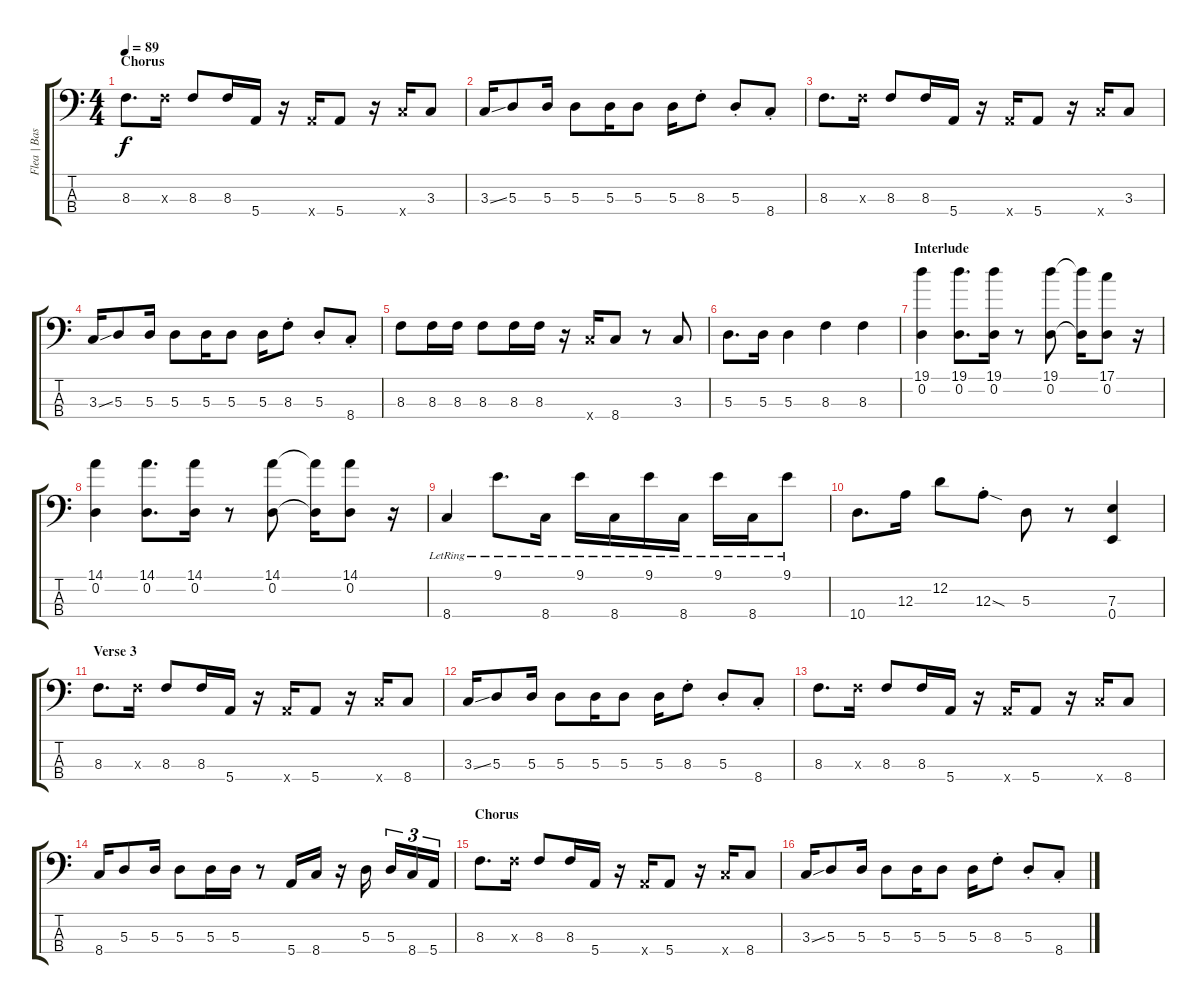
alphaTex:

\track ("Flea | Bass | Modulus Flea Bass" "Flea | Bas") {instrument electricbassfinger}
\staff {score tabs}
\tuning (G2 D2 A1 E1) {hide}
\ts (4 4)
\section ("" "Chorus")
\tempo 89
\clef f4
\ks c
8.3.8{d dy f} 8.3{x}.16 8.3.8 8.3.16 5.4.16 r.16 5.4{x}.16 5.4.8 r.16 8.4{x}.16 3.3.8 |
3.3{ss}.16 5.3.8 5.3.16 5.3.8 5.3.16 5.3.8 5.3.16 8.3{st}.8 5.3{st}.8 8.4{st}.8 |
8.3.8{d} 8.3{x}.16 8.3.8 8.3.16 5.4.16 r.16 5.4{x}.16 5.4.8 r.16 8.4{x}.16 3.3.8 |
3.3{ss}.16 5.3.8 5.3.16 5.3.8 5.3.16 5.3.8 5.3.16 8.3{st}.8 5.3{st}.8 8.4{st}.8 |
8.3.8 8.3.16 8.3.16 8.3.8 8.3.16 8.3.16 r.16 8.4{x}.16 8.4.8 r.8 3.3.8 |
5.3.8{d} 5.3.16 5.3.4 8.3.4 8.3.4 |
\section ("" "Interlude")
(19.1 0.2).4 (19.1 0.2).8{d} (19.1 0.2).16 r.8 (19.1 0.2).8 (19.1{t} 0.2{t}).16 (17.1 0.2).8 r.16 |
(14.1 0.2).4 (14.1 0.2).8{d} (14.1 0.2).16 r.8 (14.1 0.2).8 (14.1{t} 0.2{t}).16 (14.1 0.2).8 r.16 |
8.4{lr}.4 9.1{lr}.8{d} 8.4{lr}.16 9.1{lr}.16 8.4{lr}.16 9.1{lr}.16 8.4{lr}.16 9.1{lr}.16 8.4{lr}.16 9.1{lr}.8 |
10.4.8{d} 12.3.16 12.2.8 12.3{sod st}.8 5.3.8 r.8 (7.3 0.4).4 |
\section ("" "Verse 3")
8.3.8{d} 8.3{x}.16 8.3.8 8.3.16 5.4.16 r.16 5.4{x}.16 5.4.8 r.16 8.4{x}.16 8.4.8 |
3.3{ss}.16 5.3.8 5.3.16 5.3.8 5.3.16 5.3.8 5.3.16 8.3{st}.8 5.3{st}.8 8.4{st}.8 |
8.3.8{d} 8.3{x}.16 8.3.8 8.3.16 5.4.16 r.16 5.4{x}.16 5.4.8 r.16 8.4{x}.16 8.4.8 |
8.4.16 5.3.8 5.3.16 5.3.8 5.3.16 5.3.16 r.8 5.4.16 8.4.16 r.16 5.3.16 5.3.16{tu (3 2)} 8.4.16{tu (3 2)} 5.4.16{tu (3 2)} |
\section ("" "Chorus")
8.3.8{d} 8.3{x}.16 8.3.8 8.3.16 5.4.16 r.16 5.4{x}.16 5.4.8 r.16 8.4{x}.16 8.4.8 |
3.3{ss}.16 5.3.8 5.3.16 5.3.8 5.3.16 5.3.8 5.3.16 8.3{st}.8 5.3{st}.8 8.4{st}.8
